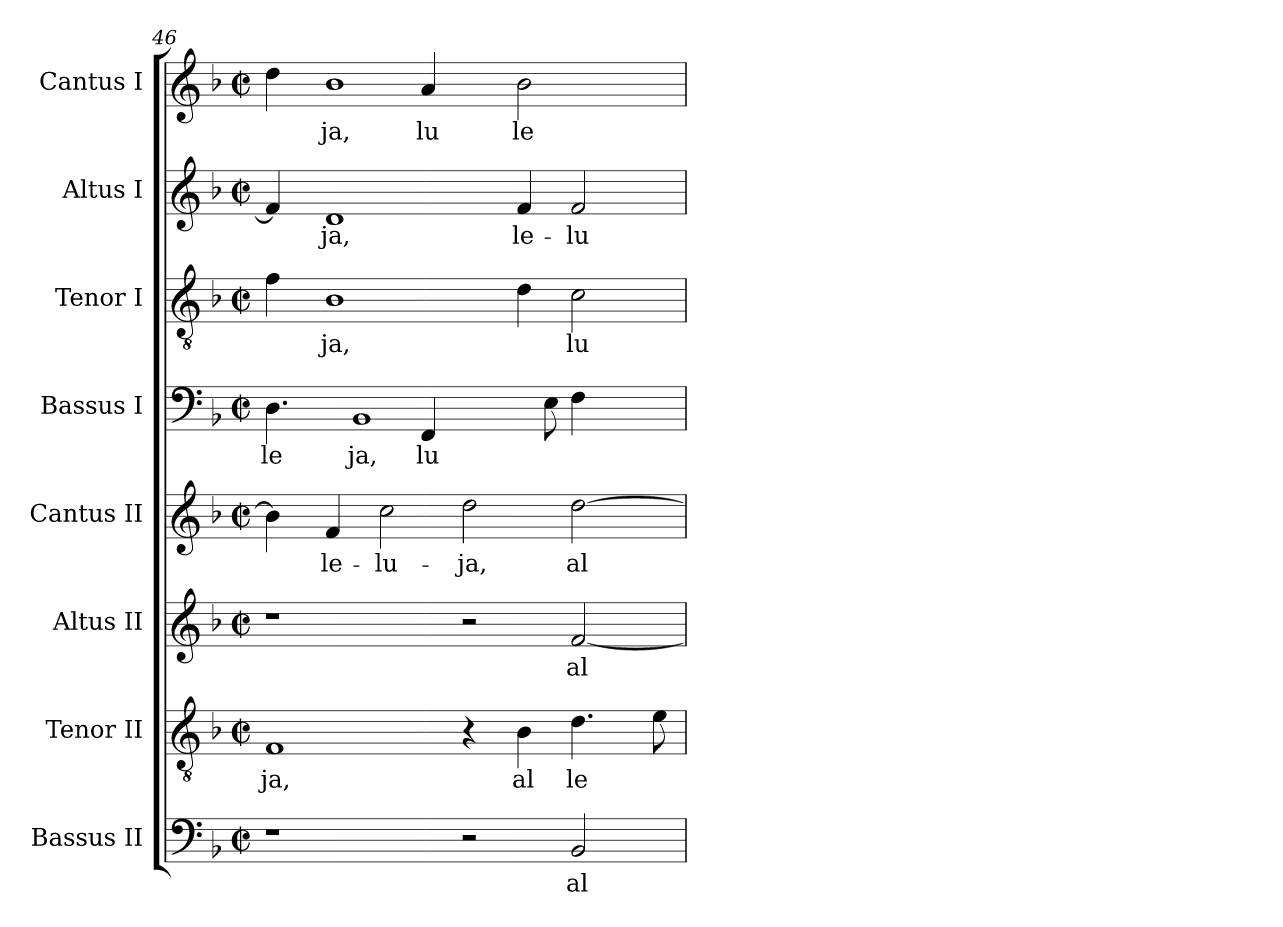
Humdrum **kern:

**kern	**text	**kern	**text	**kern	**text	**kern	**text	**kern	**text	**kern	**text	**kern	**text	**kern	**text
*part8	*part8	*part7	*part7	*part6	*part6	*part5	*part5	*part4	*part4	*part3	*part3	*part2	*part2	*part1	*part1
*staff8	*staff8	*staff7	*staff7	*staff6	*staff6	*staff5	*staff5	*staff4	*staff4	*staff3	*staff3	*staff2	*staff2	*staff1	*staff1
*I"Bassus II	*	*I"Tenor II	*	*I"Altus II	*	*I"Cantus II	*	*I"Bassus I	*	*I"Tenor I	*	*I"Altus I	*	*I"Cantus I	*
!!LO:LB:g=z
*clefF4	*	*clefGv2	*	*clefG2	*	*clefG2	*	*clefF4	*	*clefGv2	*	*clefG2	*	*clefG2	*
*k[b-]	*	*k[b-]	*	*k[b-]	*	*k[b-]	*	*k[b-]	*	*k[b-]	*	*k[b-]	*	*k[b-]	*
*F:	*	*F:	*	*F:	*	*F:	*	*F:	*	*F:	*	*F:	*	*F:	*
*M2/2	*	*M2/2	*	*M2/2	*	*M2/2	*	*M2/2	*	*M2/2	*	*M2/2	*	*M2/2	*
*met(c|)	*	*met(c|)	*	*met(c|)	*	*met(c|)	*	*met(c|)	*	*met(c|)	*	*met(c|)	*	*met(c|)	*
=46	=46	=46	=46	=46	=46	=46	=46	=46	=46	=46	=46	=46	=46	=46	=46
!	!	!	!LO:LY:b:cj	!	!	!	!	!	!LO:LY:b:cj	!	!	!	!	!	!
*	*	*	*	*	*	*	*	*^	*	*^	*	*	*	*^	*
1r	.	1F	ja,	1r	.	4b-\]	.	2.ryy	4.D\	le	4f\	8ryy	.	4f/]	.	2.ryy	4dd\	.
.	.	.	.	.	.	.	.	.	.	.	.	64ryy	.	.	.	.	.	.
.	.	.	.	.	.	.	.	.	.	.	.	1ryy	.	.	.	.	.	.
!	!	!	!	!	!	!	!LO:LY:b:cj	!	!	!	!	!	!LO:LY:b:cj	!	!LO:LY:b:cj	!	!	!LO:LY:b:cj
.	.	.	.	.	.	4f/	le-	.	.	.	1B-	.	ja,	1d	-ja,	.	1b-	-ja,
!	!	!	!	!	!	!	!	!	!	!LO:LY:b:cj	!	!	!	!	!	!	!	!
.	.	.	.	.	.	.	.	.	1BB-	ja,	.	.	.	.	.	.	.	.
!	!	!	!	!	!	!	!LO:LY:b:cj	!	!	!	!	!	!	!	!	!	!	!
.	.	.	.	.	.	2cc\	-lu-	.	.	.	.	.	.	.	.	.	.	.
!	!	!	!	!	!	!	!	!	!	!LO:LY:b:cj	!	!	!	!	!	!	!	!LO:LY:b:cj
.	.	.	.	.	.	.	.	4FF/	.	lu	.	.	.	.	.	4a/	.	-lu-
!	!	!	!	!	!	!	!LO:LY:b:cj	!	!	!	!	!	!	!	!	!	!	!
2r	.	4r	.	2r	.	2dd\	-ja,	4ryy	.	.	.	.	.	.	.	4ryy	.	.
.	.	.	.	.	.	.	.	.	.	.	.	2ryy	.	.	.	.	.	.
!	!	!	!LO:LY:b:cj	!	!	!	!	!	!	!	!	!	!	!	!LO:LY:b:cj	!	!	!LO:LY:b:cj
.	.	4B-\	al	.	.	.	.	2.ryy	.	.	4d\	.	.	4f/	le-	2.ryy	2b-\	le-
.	.	.	.	.	.	.	.	.	8E\	.	.	.	.	.	.	.	.	.
!	!LO:LY:b:cj	!	!LO:LY:b:cj	!	!LO:LY:b:cj	!	!LO:LY:b:cj	!	!	!	!	!	!LO:LY:b:cj	!	!LO:LY:b:cj	!	!	!
2BB-/	al	4.d\	le	[<2f/	al-	[>2dd\	al-	.	4F\	.	2c\	.	lu	2f/	-lu-	.	.	.
.	.	.	.	.	.	.	.	.	.	.	.	4ryy	.	.	.	.	.	.
.	.	.	.	.	.	.	.	.	4ryy	.	.	.	.	.	.	.	4ryy	.
.	.	8e\	.	.	.	.	.	.	.	.	.	.	.	.	.	.	.	.
.	.	.	.	.	.	.	.	.	.	.	.	16..ryy	.	.	.	.	.	.
*	*	*	*	*	*	*	*	*v	*v	*	*	*	*	*	*	*v	*v	*
*	*	*	*	*	*	*	*	*	*	*v	*v	*	*	*	*	*
=	=	=	=	=	=	=	=	=	=	=	=	=	=	=	=
*-	*-	*-	*-	*-	*-	*-	*-	*-	*-	*-	*-	*-	*-	*-	*-
